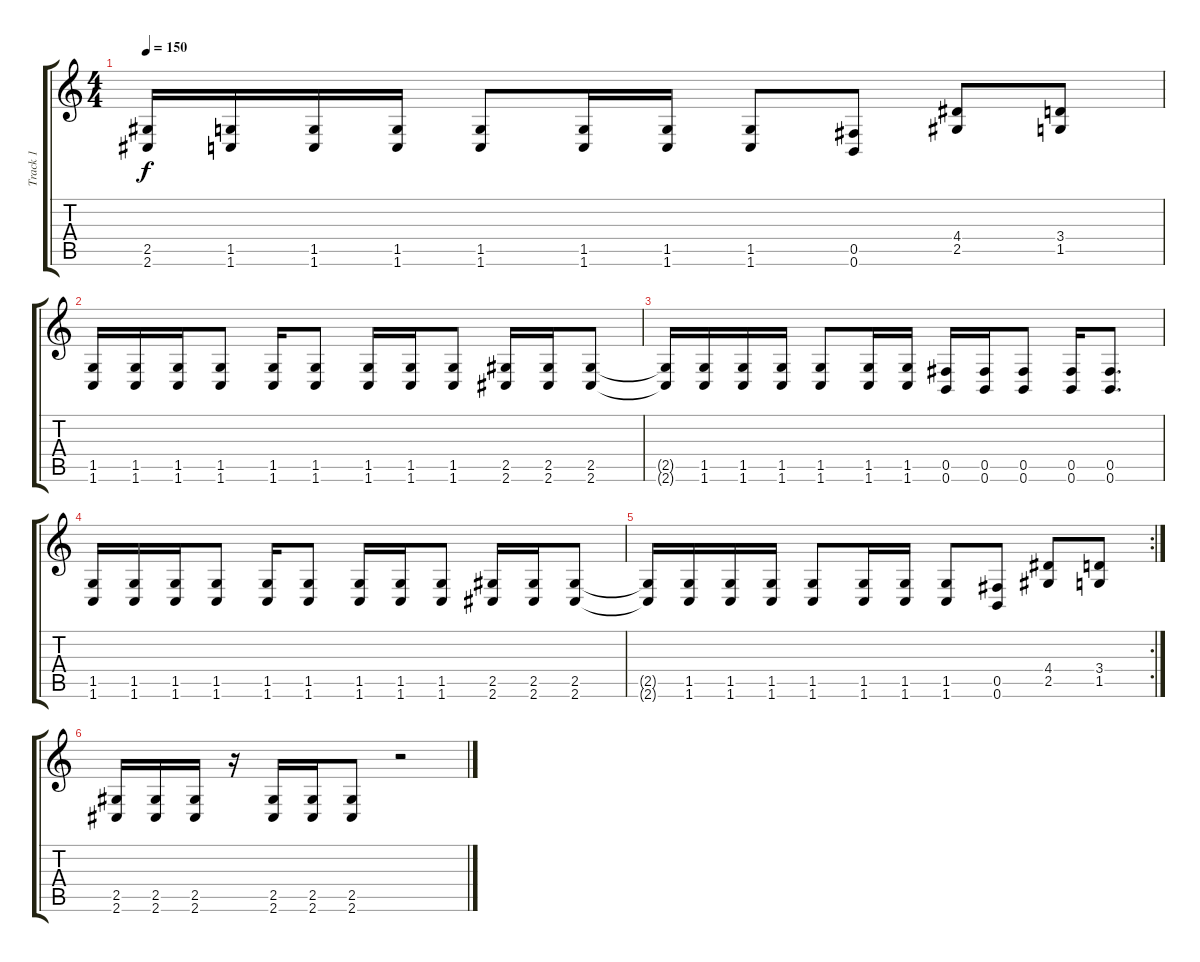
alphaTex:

\track ("Track 1" "Track 1") {instrument distortionguitar}
\staff {score tabs}
\tuning (Db4 Ab3 E3 B2 Gb2 B1) {hide}
\ts (4 4)
\tempo 150
\clef g2
\ks c
(2.5{t} 2.6{t}).16{dy f} (1.5 1.6).16 (1.5 1.6).16 (1.5 1.6).16 (1.5 1.6).8 (1.5 1.6).16 (1.5 1.6).16 (1.5 1.6).8 (0.5 0.6).8 (4.4 2.5).8 (3.4 1.5).8 |
(1.5 1.6).16 (1.5 1.6).16 (1.5 1.6).16 (1.5 1.6).8 (1.5 1.6).16 (1.5 1.6).8 (1.5 1.6).16 (1.5 1.6).16 (1.5 1.6).8 (2.5 2.6).16 (2.5 2.6).16 (2.5 2.6).8 |
(2.5{t} 2.6{t}).16 (1.5 1.6).16 (1.5 1.6).16 (1.5 1.6).16 (1.5 1.6).8 (1.5 1.6).16 (1.5 1.6).16 (0.5 0.6).16 (0.5 0.6).16 (0.5 0.6).8 (0.5 0.6).16 (0.5 0.6).8{d} |
(1.5 1.6).16 (1.5 1.6).16 (1.5 1.6).16 (1.5 1.6).8 (1.5 1.6).16 (1.5 1.6).8 (1.5 1.6).16 (1.5 1.6).16 (1.5 1.6).8 (2.5 2.6).16 (2.5 2.6).16 (2.5 2.6).8 |
\rc 2
(2.5{t} 2.6{t}).16 (1.5 1.6).16 (1.5 1.6).16 (1.5 1.6).16 (1.5 1.6).8 (1.5 1.6).16 (1.5 1.6).16 (1.5 1.6).8 (0.5 0.6).8 (4.4 2.5).8 (3.4 1.5).8 |
(2.5 2.6).16 (2.5 2.6).16 (2.5 2.6).16 r.16 (2.5 2.6).16 (2.5 2.6).16 (2.5 2.6).8 r.2
